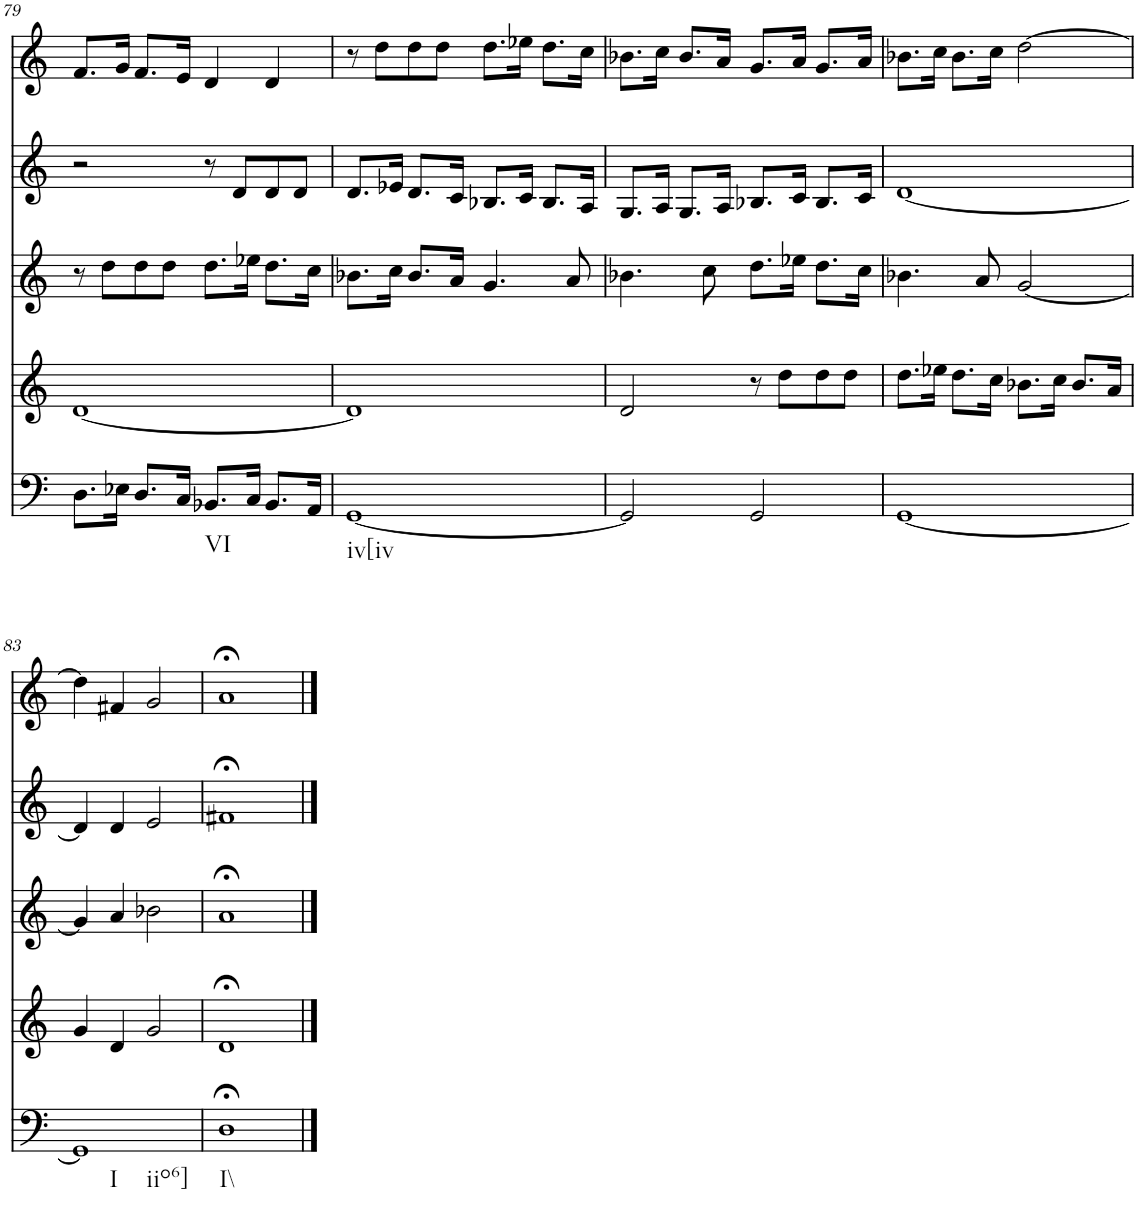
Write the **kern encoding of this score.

**kern	**kern	**kern	**kern	**kern
*part5	*part4	*part3	*part2	*part1
*staff5	*staff4	*staff3	*staff2	*staff1
*I"vox	*I"vox	*I"vox	*I"vox	*I"vox
!!LO:PB:g=z
*clefF4	*clefG2	*clefG2	*clefG2	*clefG2
*k[]	*k[]	*k[]	*k[]	*k[]
*M4/4	*M4/4	*M4/4	*M4/4	*M4/4
=79	=79	=79	=79	=79
8.D\L	[1d	8r	2r	8.f/L
.	.	8dd\L	.	.
16E-X\Jk	.	.	.	16g/Jk
8.D/L	.	8dd\	.	8.f/L
.	.	8dd\J	.	.
16C/Jk	.	.	.	16e/Jk
!LO:TX:b:t=VI	!	!	!	!
8.BB-X/L	.	8.dd\L	8r	4d/
.	.	.	8d/L	.
16C/Jk	.	16ee-X\Jk	.	.
8.BB-/L	.	8.dd\L	8d/	4d/
.	.	.	8d/J	.
16AA/Jk	.	16cc\Jk	.	.
=80	=80	=80	=80	=80
!LO:TX:b:t=iv[iv	!	!	!	!
[1GG	1d]	8.b-X\L	8.d/L	8r
.	.	.	.	8dd\L
.	.	16cc\Jk	16e-X/Jk	.
.	.	8.b-/L	8.d/L	8dd\
.	.	.	.	8dd\J
.	.	16a/Jk	16c/Jk	.
.	.	4.g/	8.B-X/L	8.dd\L
.	.	.	16c/Jk	16ee-X\Jk
.	.	.	8.B-/L	8.dd\L
.	.	8a/	.	.
.	.	.	16A/Jk	16cc\Jk
=81	=81	=81	=81	=81
2GG/]	2d/	4.b-X\	8.G/L	8.b-X\L
.	.	.	16A/Jk	16cc\Jk
.	.	.	8.G/L	8.b-/L
.	.	8cc\	.	.
.	.	.	16A/Jk	16a/Jk
2GG/	8r	8.dd\L	8.B-X/L	8.g/L
.	8dd\L	.	.	.
.	.	16ee-X\Jk	16c/Jk	16a/Jk
.	8dd\	8.dd\L	8.B-/L	8.g/L
.	8dd\J	.	.	.
.	.	16cc\Jk	16c/Jk	16a/Jk
=82	=82	=82	=82	=82
[1GG	8.dd\L	4.b-X\	[1d	8.b-X\L
.	16ee-X\Jk	.	.	16cc\Jk
.	8.dd\L	.	.	8.b-\L
.	.	8a/	.	.
.	16cc\Jk	.	.	16cc\Jk
.	8.b-X\L	[2g/	.	[2dd\
.	16cc\Jk	.	.	.
.	8.b-/L	.	.	.
.	16a/Jk	.	.	.
!!LO:LB:g=z
=83	=83	=83	=83	=83
!LO:TX:b:t=I	!	!	!	!
!LO:TX:b:t=iio6]	!	!	!	!
1GG]	4g/	4g/]	4d/]	4dd\]
.	4d/	4a/	4d/	4f#X/
.	2g/	2b-X\	2e/	2g/
=84	=84	=84	=84	=84
!LO:TX:b:t=I\\	!	!	!	!
1D;<	1d;<	1a;<	1f#X;<	1a;<
==	==	==	==	==
*-	*-	*-	*-	*-
